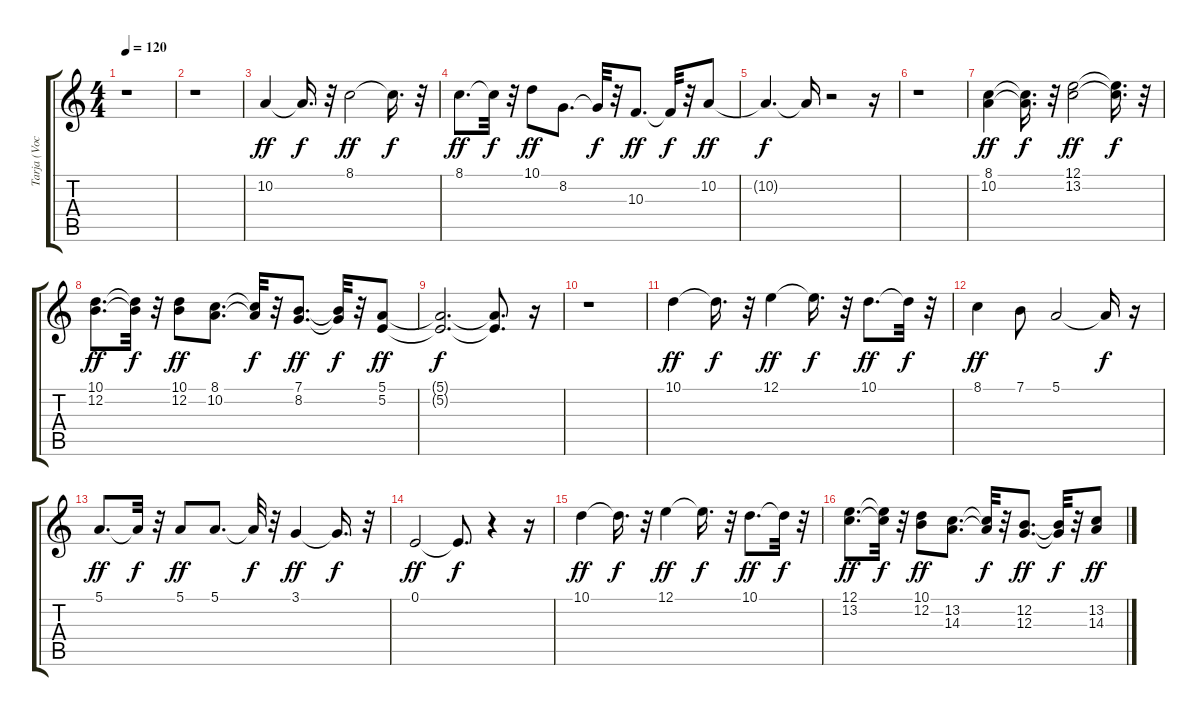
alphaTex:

\track ("Tarja (Vocals)" "Tarja (Voc") {instrument acousticgrandpiano}
\staff {score tabs}
\tuning (E4 B3 G3 D3 A2 E2) {hide}
\ts (4 4)
\tempo 120
\clef g2
\ks c
r.1{dy ff} |
r.1 |
10.2.4 10.2{t}.16{d dy f} r.32 8.1.2{dy ff} 8.1{t}.16{d dy f} r.32 |
8.1.8{d dy ff} 8.1{t}.32{dy f} r.32 10.1.8{dy ff} 8.2.8{d} 8.2{t}.32{dy f} r.32 10.3.8{d dy ff} 10.3{t}.32{dy f} r.32 10.2.8{dy ff} |
10.2{t}.4{d dy f} 10.2{t}.16 r.2 r.16 |
r.1 |
(8.1 10.2).4{dy ff} (8.1{t} 10.2{t}).16{d dy f} r.32 (12.1 13.2).2{dy ff} (12.1{t} 13.2{t}).16{d dy f} r.32 |
(10.1 12.2).8{d dy ff} (10.1{t} 12.2{t}).32{dy f} r.32 (10.1 12.2).8{dy ff} (8.1 10.2).8{d} (8.1{t} 10.2{t}).32{dy f} r.32 (7.1 8.2).8{d dy ff} (7.1{t} 8.2{t}).32{dy f} r.32 (5.1 5.2).8{dy ff} |
(5.1{t} 5.2{t}).2{d dy f} (5.1{t} 5.2{t}).8{d} r.16 |
r.1 |
10.1.4{dy ff} 10.1{t}.16{d dy f} r.32 12.1.4{dy ff} 12.1{t}.16{d dy f} r.32 10.1.8{d dy ff} 10.1{t}.32{dy f} r.32 |
8.1.4{dy ff} 7.1.8 5.1.2 5.1{t}.16{dy f} r.16 |
5.1.8{d dy ff} 5.1{t}.32{dy f} r.32 5.1.8{dy ff} 5.1.8{d} 5.1{t}.32{dy f} r.32 3.1.4{dy ff} 3.1{t}.16{d dy f} r.32 |
0.1.2{dy ff} 0.1{t}.8{d dy f} r.4 r.16 |
10.1.4{dy ff} 10.1{t}.16{d dy f} r.32 12.1.4{dy ff} 12.1{t}.16{d dy f} r.32 10.1.8{d dy ff} 10.1{t}.32{dy f} r.32 |
(12.1 13.2).8{d dy ff} (12.1{t} 13.2{t}).32{dy f} r.32 (10.1 12.2).8{dy ff} (13.2 14.3).8{d} (13.2{t} 14.3{t}).32{dy f} r.32 (12.2 12.3).8{d dy ff} (12.2{t} 12.3{t}).32{dy f} r.32 (13.2 14.3).8{dy ff}
